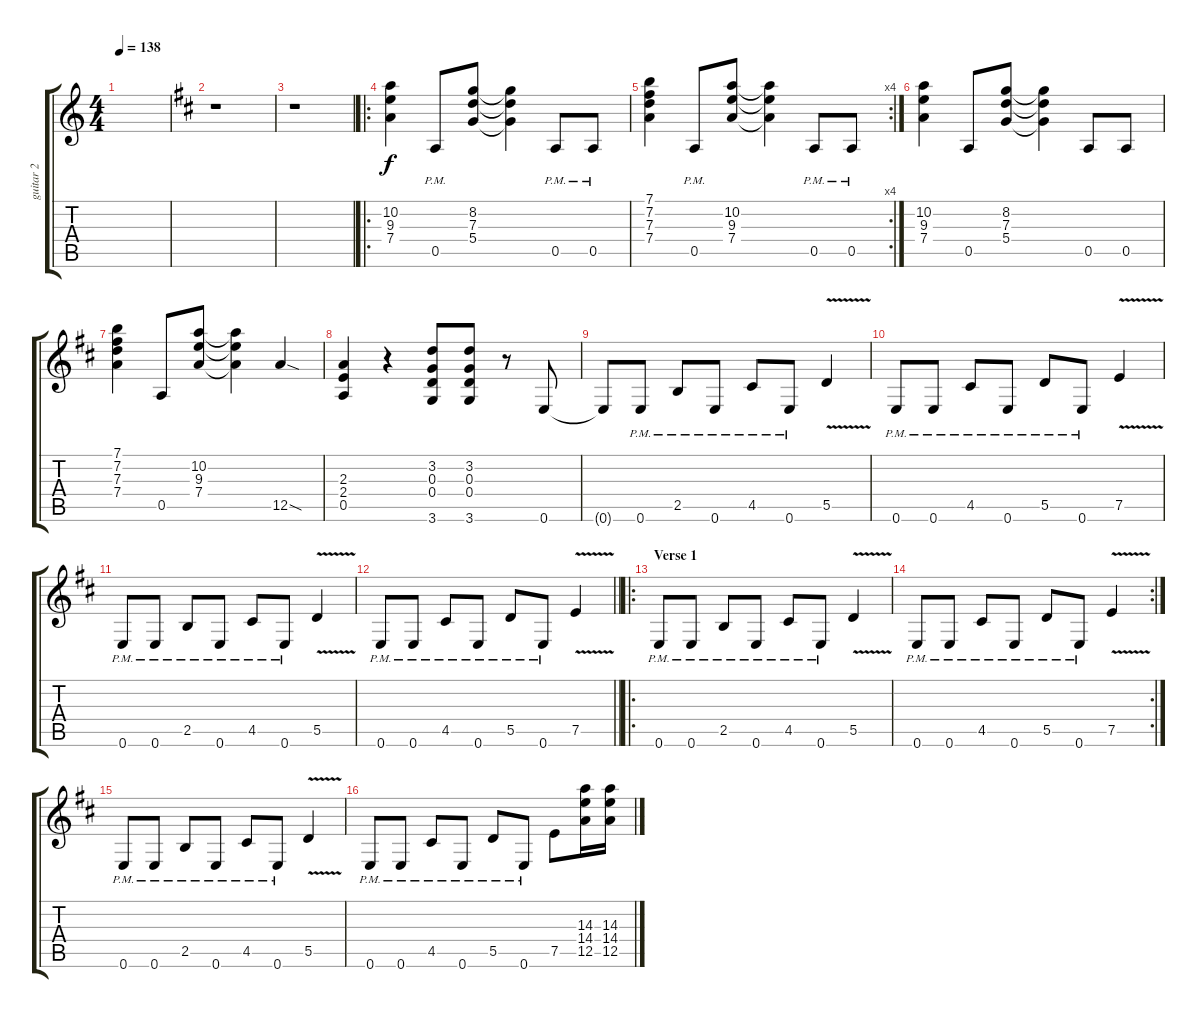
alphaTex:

\track ("guitar 2" "guitar 2") {instrument acousticguitarnylon}
\staff {score tabs}
\tuning (E4 B3 G3 D3 A2 E2) {hide}
\ts (4 4)
\tempo 138
\clef g2
\ks c
|
\ks d
r.1 |
r.1 |
\ro
(10.2 9.3 7.4).4 0.5{pm}.8 (8.2 7.3 5.4).8 (8.2{t} 7.3{t} 5.4{t}).4 0.5{pm}.8 0.5{pm}.8 |
\rc 4
(7.1 7.2 7.3 7.4).4 0.5{pm}.8 (10.2 9.3 7.4).8 (10.2{t} 9.3{t} 7.4{t}).4 0.5{pm}.8 0.5{pm}.8 |
(10.2 9.3 7.4).4 0.5.8 (8.2 7.3 5.4).8 (8.2{t} 7.3{t} 5.4{t}).4 0.5.8 0.5.8 |
(7.1 7.2 7.3 7.4).4 0.5.8 (10.2 9.3 7.4).8 (10.2{t} 9.3{t} 7.4{t}).4 12.5{sod}.4 |
(2.3 2.4 0.5).4 r.4 (3.2 0.3 0.4 3.6).8 (3.2 0.3 0.4 3.6).8 r.8 0.6.8 |
0.6{t}.8 0.6{pm}.8 2.5{pm}.8 0.6{pm}.8 4.5{pm}.8 0.6{pm}.8 5.5{v}.4 |
0.6{pm}.8 0.6{pm}.8 4.5{pm}.8 0.6{pm}.8 5.5{pm}.8 0.6{pm}.8 7.5{v}.4 |
0.6{pm}.8 0.6{pm}.8 2.5{pm}.8 0.6{pm}.8 4.5{pm}.8 0.6{pm}.8 5.5{v}.4 |
\barLineRight lightlight
0.6{pm}.8 0.6{pm}.8 4.5{pm}.8 0.6{pm}.8 5.5{pm}.8 0.6{pm}.8 7.5{v}.4 |
\ro
\section ("" "Verse 1")
0.6{pm}.8 0.6{pm}.8 2.5{pm}.8 0.6{pm}.8 4.5{pm}.8 0.6{pm}.8 5.5{v}.4 |
\rc 2
0.6{pm}.8 0.6{pm}.8 4.5{pm}.8 0.6{pm}.8 5.5{pm}.8 0.6{pm}.8 7.5{v}.4 |
0.6{pm}.8 0.6{pm}.8 2.5{pm}.8 0.6{pm}.8 4.5{pm}.8 0.6{pm}.8 5.5{v}.4 |
0.6{pm}.8 0.6{pm}.8 4.5{pm}.8 0.6{pm}.8 5.5{pm}.8 0.6{pm}.8 7.5.8 (14.3 14.4 12.5).16 (14.3 14.4 12.5).16
